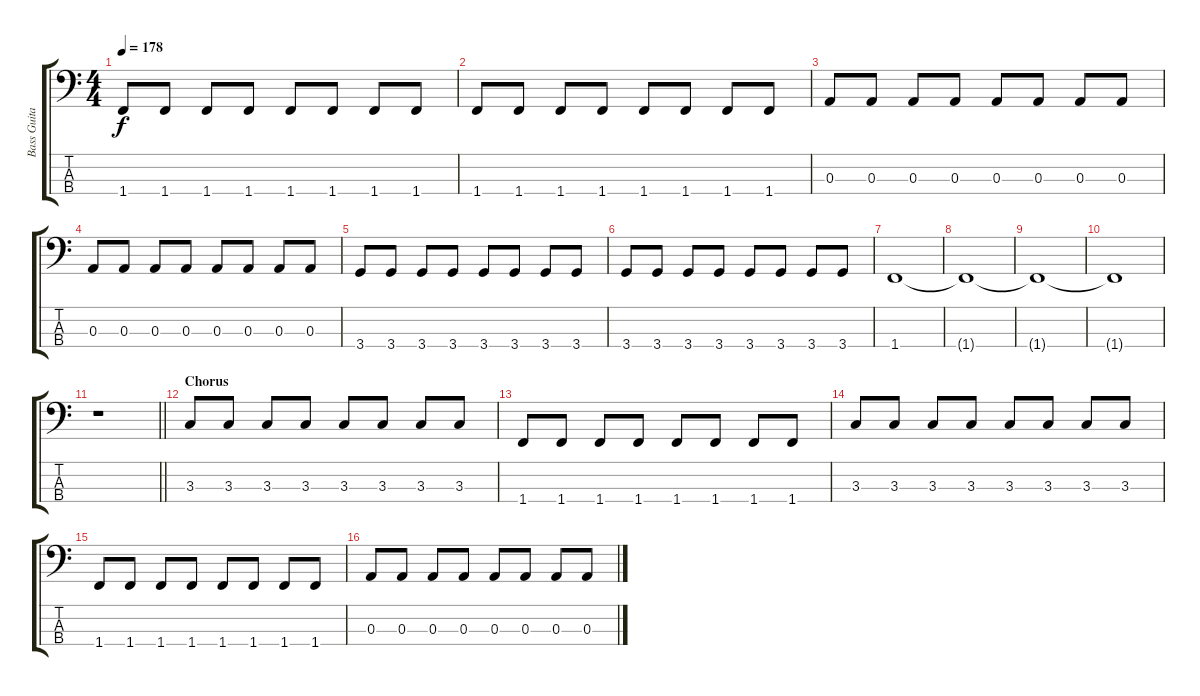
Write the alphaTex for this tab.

\track ("Bass Guitar" "Bass Guita") {instrument electricbassfinger}
\staff {score tabs}
\tuning (G2 D2 A1 E1) {hide}
\ts (4 4)
\tempo 178
\clef f4
\ks c
1.4.8{dy f} 1.4.8 1.4.8 1.4.8 1.4.8 1.4.8 1.4.8 1.4.8 |
1.4.8 1.4.8 1.4.8 1.4.8 1.4.8 1.4.8 1.4.8 1.4.8 |
0.3.8 0.3.8 0.3.8 0.3.8 0.3.8 0.3.8 0.3.8 0.3.8 |
0.3.8 0.3.8 0.3.8 0.3.8 0.3.8 0.3.8 0.3.8 0.3.8 |
3.4.8 3.4.8 3.4.8 3.4.8 3.4.8 3.4.8 3.4.8 3.4.8 |
3.4.8 3.4.8 3.4.8 3.4.8 3.4.8 3.4.8 3.4.8 3.4.8 |
1.4.1 |
1.4{t}.1 |
1.4{t}.1 |
1.4{t}.1 |
\barLineRight lightlight
r.1 |
\section ("" "Chorus")
3.3.8 3.3.8 3.3.8 3.3.8 3.3.8 3.3.8 3.3.8 3.3.8 |
1.4.8 1.4.8 1.4.8 1.4.8 1.4.8 1.4.8 1.4.8 1.4.8 |
3.3.8 3.3.8 3.3.8 3.3.8 3.3.8 3.3.8 3.3.8 3.3.8 |
1.4.8 1.4.8 1.4.8 1.4.8 1.4.8 1.4.8 1.4.8 1.4.8 |
0.3.8 0.3.8 0.3.8 0.3.8 0.3.8 0.3.8 0.3.8 0.3.8
